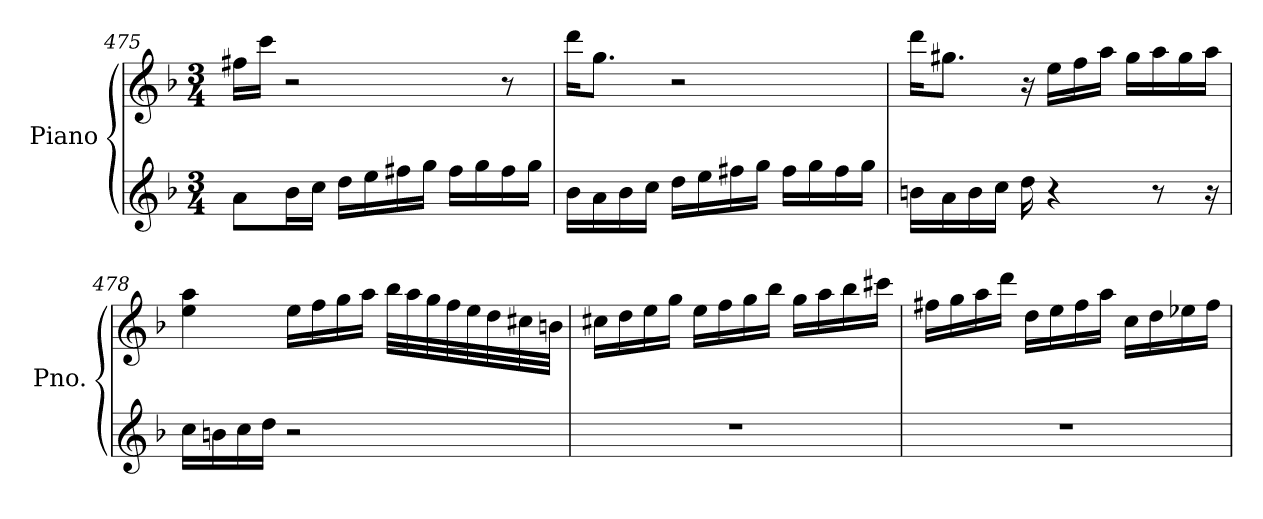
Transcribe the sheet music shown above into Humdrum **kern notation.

**kern	**kern
*part1	*part1
*staff2	*staff1
*I"Piano	*
*I'Pno.	*
*clefG2	*clefG2
*k[b-]	*k[b-]
*M3/4	*M3/4
=475	=475
8a\L	16ff#X\LL
.	16ccc\JJ
16b-\L	2r
16cc\JJ	.
16dd\LL	.
16ee\	.
16ff#X\	.
16gg\JJ	.
16ff#\LL	.
16gg\	.
16ff#\	8r
16gg\JJ	.
=476	=476
16b-\LL	16ddd\KL
16a\	8.gg\J
16b-\	.
16cc\JJ	.
16dd\LL	2r
16ee\	.
16ff#X\	.
16gg\JJ	.
16ff#\LL	.
16gg\	.
16ff#\	.
16gg\JJ	.
=477	=477
16bn\LL	16ddd\KL
16a\	8.gg#X\J
16b\	.
16cc\JJ	.
16dd\	16r
4r	16ee\LL
.	16ff\
.	16aa\JJ
.	16gg#\LL
8r	16aa\
.	16gg#\
16r	16aa\JJ
=478	=478
16cc\LL	4ee\ 4aa\
16bn\	.
16cc\	.
16dd\JJ	.
2r	16ee\LL
.	16ff\
.	16gg\
.	16aa\JJ
.	32bb-\LLL
.	32aa\
.	32gg\
.	32ff\
.	32ee\
.	32dd\
.	32cc#X\
.	32bn\JJJ
=479	=479
2.r	16cc#X\LL
.	16dd\
.	16ee\
.	16gg\JJ
.	16ee\LL
.	16ff\
.	16gg\
.	16bb-\JJ
.	16gg\LL
.	16aa\
.	16bb-\
.	16ccc#X\JJ
=480	=480
2.r	16ff#X\LL
.	16gg\
.	16aa\
.	16ddd\JJ
.	16dd\LL
.	16ee\
.	16ff#\
.	16aa\JJ
.	16cc\LL
.	16dd\
.	16ee-X\
.	16ff#\JJ
=	=
*-	*-
